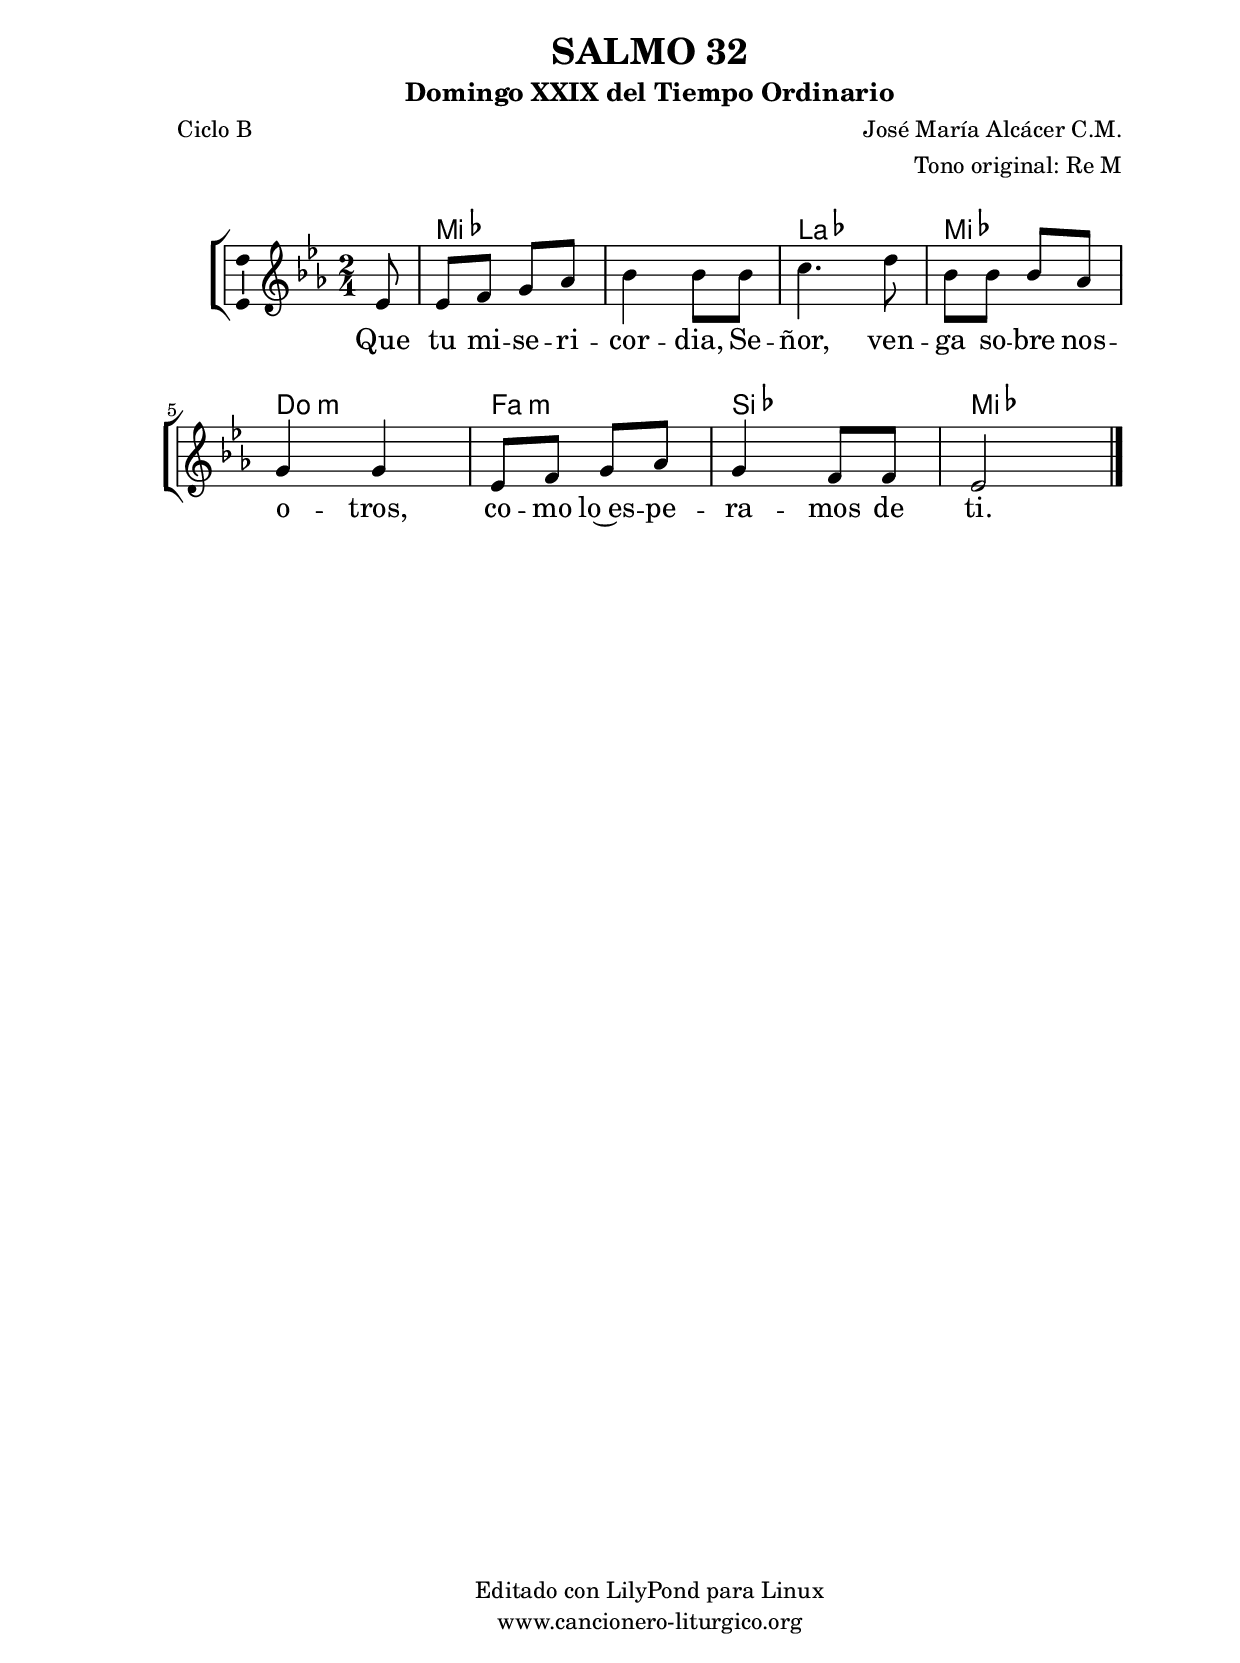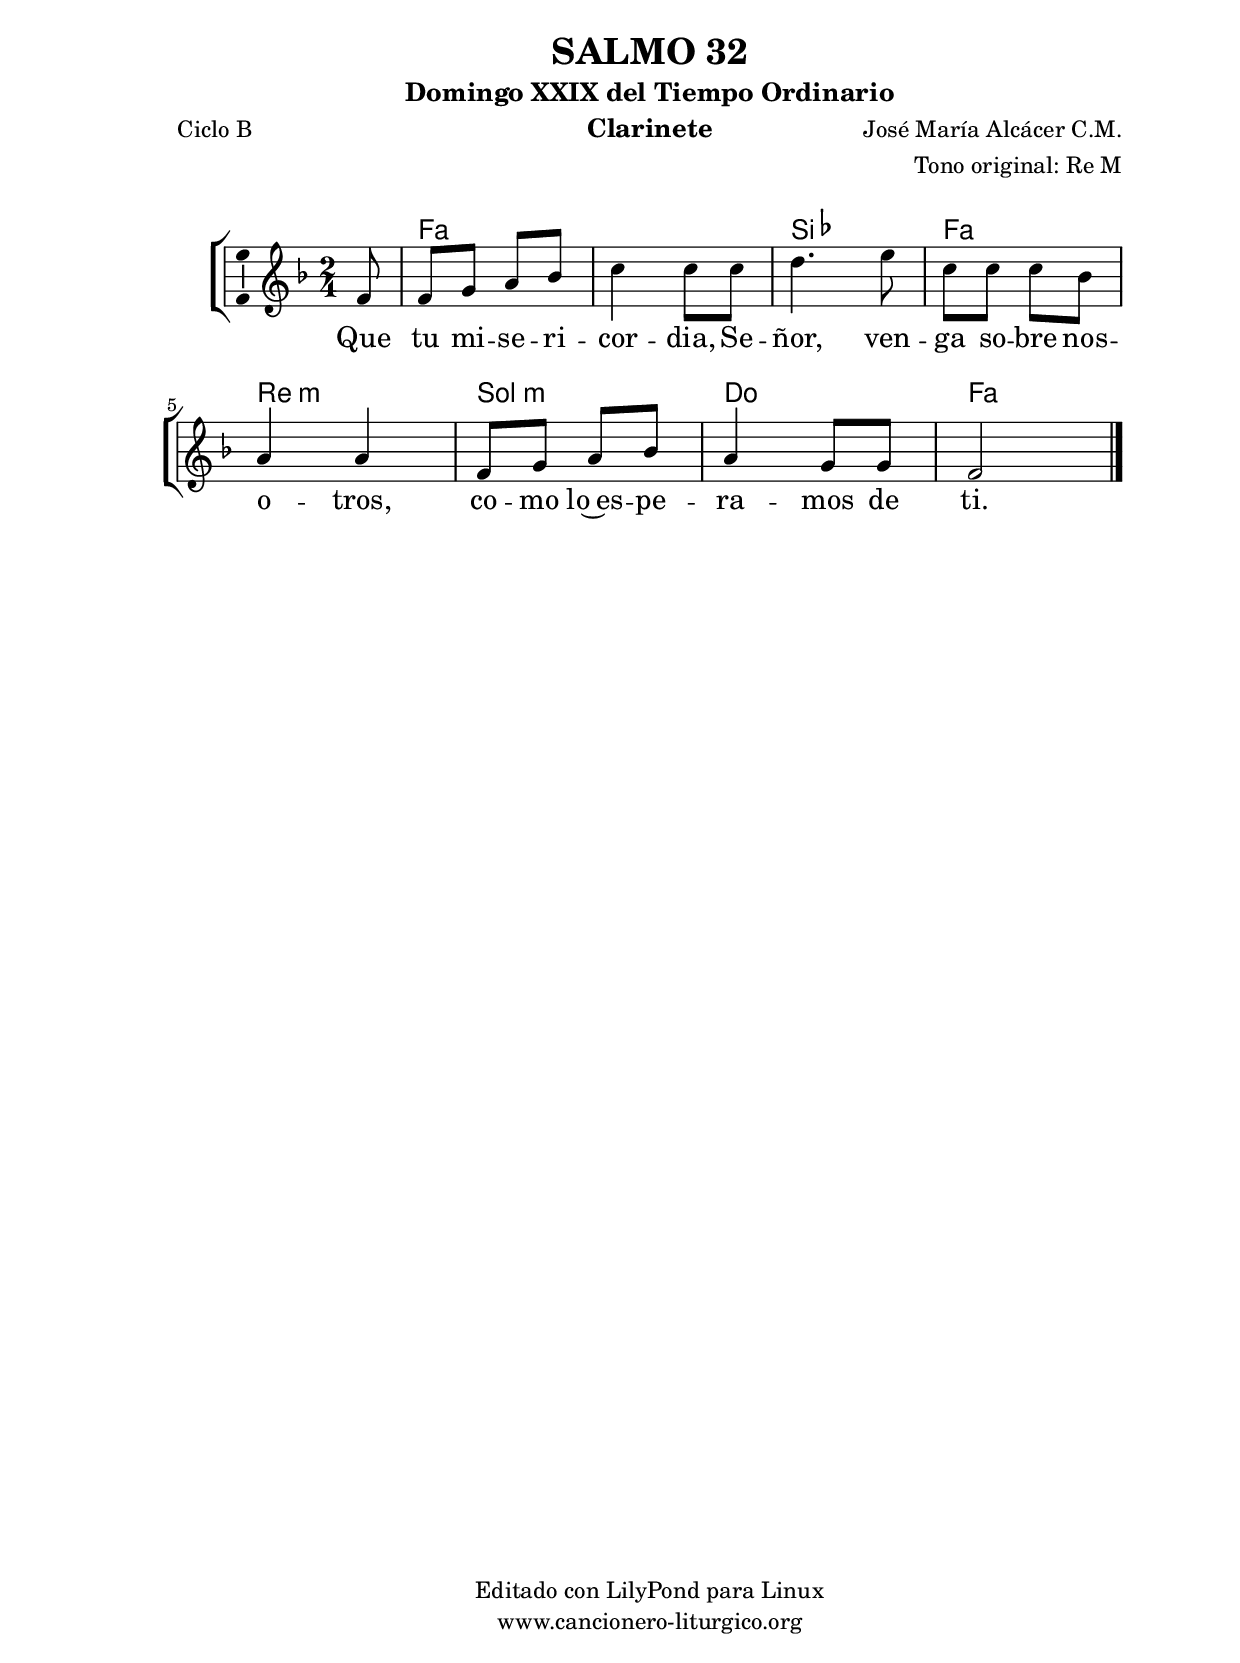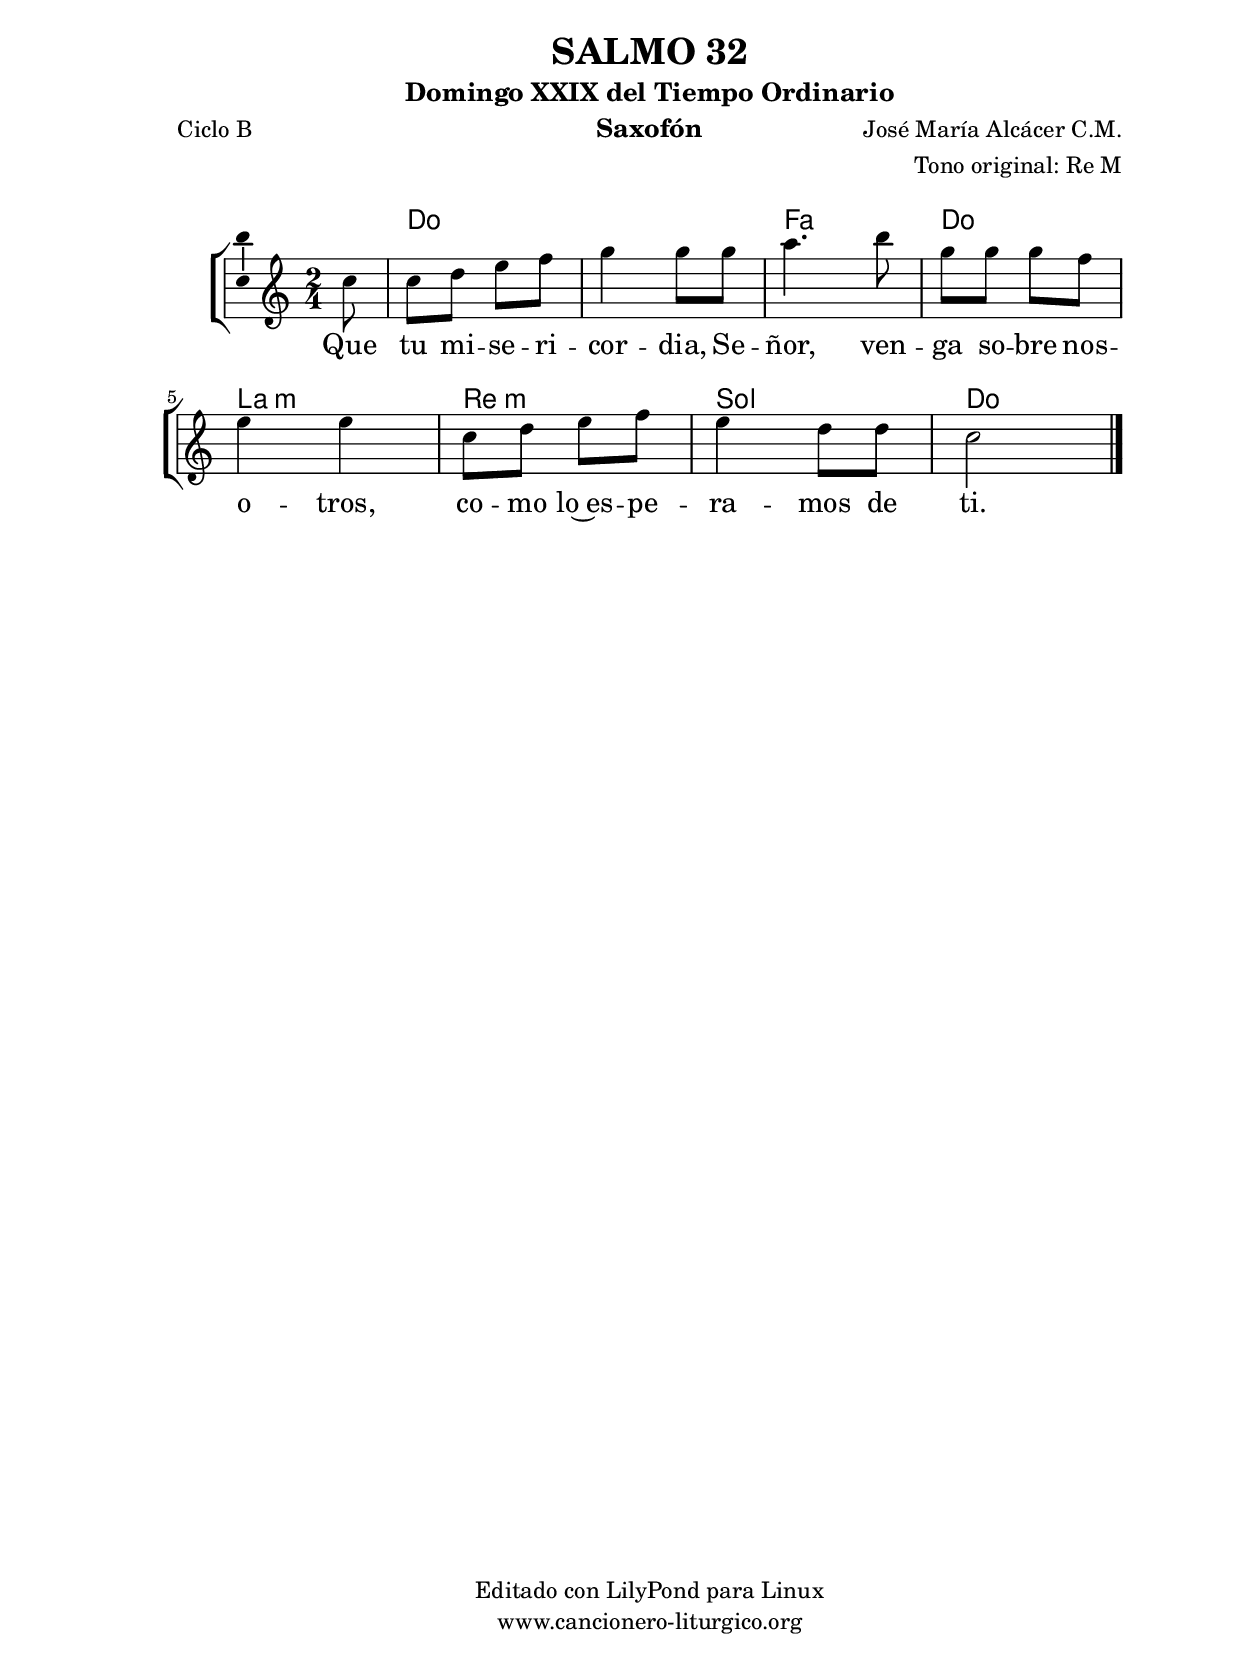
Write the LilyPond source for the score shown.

%
%para convertir .midi en .wav:
%timidity filename.midi -Ow -o finename.wav
%
%
%Para convertir de .wav a .mp3:
%lame -h -m j filename.wav
%
%
%para escuchar el midi:
%timidity nombrefichero.midi
%


%versión de lilypond para la que se ha escrito esta partitura:
\version "2.16.0"

	%Tamaño papel
	#(set-default-paper-size "a4")
	%Tamaño partitura
	#(set-global-staff-size 20)
	%No responde al pulsar sobre una nota
	#(ly:set-option 'point-and-click #f)

%parámetros del encabezamiento:
\header {
	title = "SALMO 32"
	subtitle = "Domingo XXIX del Tiempo Ordinario"
	composer = "José María Alcácer C.M."
	poet = "Ciclo B"
	meter = ""
	arranger = "Tono original: Re M"
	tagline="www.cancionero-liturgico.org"
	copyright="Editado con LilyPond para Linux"
	tiempo = "Ordinario"
	usos = "Salmo"
	letra = "Que tu misericordia, Señor, venga sobre nosotros, como lo esperamos de ti."
	}

%parámetros asociados al papel:
\paper  {
	oddHeaderMarkup = \markup {\fill-line { \on-the-fly #not-first-page \fromproperty #'header:title \on-the-fly #not-first-page \fromproperty #'header:composer }}
	evenHeaderMarkup = \markup {\fill-line { \fromproperty #'header:composer \fromproperty #'header:title }}
	#(set-paper-size "a4")
	print-page-number = ##f
	first-page-number = 1
	print-first-page-number = ##f
%	head-separation = 3.0 \cm
	top-margin = 2.0 \cm
	bottom-margin = 0.5\cm
%%%	bottom-margin = -1.0\cm
	left-margin = 3.0 \cm
	line-width = 16.0 \cm 
	indent = 8\mm
	interscoreline = 2.\mm
	between-system-space = 15\mm
%	para que las partituras no llenen la hoja:
	ragged-bottom = ##t
%	idem para la última hoja:
	ragged-last-bottom = ##f
%	para que las partituras llenen el ancho del papel:
	ragged-last = ##f
	after-title-space = 2.5 \cm
%page-count=1
%system-count=1

	%Flexible Vertical Spacing
%	markup-markup-spacing =
%	#'((basic-distance . 15) (minimum-distance . 15) (padding . 3))
	markup-system-spacing =
	#'((basic-distance . 15) (minimum-distance . 15) (padding . 3))
	system-system-spacing =
	#'((basic-distance . 15) (minimum-distance . 15) (padding . 3))
	score-system-spacing =
	#'((basic-distance . 15) (minimum-distance . 15) (padding . 5))
%	top-system-spacing = % header
%	#'((basic-distance . 8) (minimum-distance . 0) (padding . 3))
%	top-markup-spacing =
%	#'((basic-distance . 20) (minimum-distance . 20) (padding . 3))
	last-bottom-spacing = % footer
	#'((basic-distance . 5) (minimum-distance . 5) (padding . 3))
%	score-markup-spacing =
%	#'((basic-distance . 16) (minimum-distance . 13) (padding . 3))

	}


%parámetros que afectan a toda la partitura:
global =  {
	%clave de sol (G):
	\clef G
	%armadura:
	\transpose d ees
	\key d \major
	\tempo 4=76
	\set Score.tempoHideNote = ##t
	}


acordes = {
	\italianChords
	\chordmode {
	\transpose d ees
{

s8
d2 d g d b:m e:m a d

	}
	}
}

melodia = 
	\transpose d ees
{
	\relative c'{
	\time 2/4

\partial8 d8
d8 e fis g
a4 a8 a
b4. cis8
a8 a a g
fis4 fis
d8 e fis g
fis4 e8 e
d2

	\bar "|."
	}
	}


texto = \lyricmode {
Que tu mi -- se -- ri -- cor -- dia, Se -- ñor, ven -- ga so -- bre nos -- o -- tros,
co -- mo lo~es -- pe -- ra -- mos de ti.
	}


acordesStaff = \context ChordNames = acordesStaff <<
	\set chordChanges = ##t
	\acordes
	>>


vozStaff = \context Voice = vozStaff
\with {\consists "Ambitus_engraver"}
<<
%	\set Staff.instrumentName = ""
%	\set Staff.shortInstrumentName = ""
%	\set Staff.midiInstrument = #"clarinet"
%	\set Staff.midiInstrument = #"cello"
%	\set Staff.midiInstrument = #"flute"
	\set Staff.midiInstrument = #"electric guitar (jazz)"
%	\set Staff.midiInstrument = #"english horn"
%	\set Staff.midiInstrument = #"violin"
%	\set Staff.midiInstrument = #"glockenspiel"
	\set Staff.midiMinimumVolume = #0.7
	\set Staff.midiMaximumVolume = #0.9
	\global
	\melodia
	>>


textoStaff = \context Lyrics = textoStaff <<
	\lyricsto vozStaff \texto
	>>

\book {
	\score {
		\context ChoirStaff {
			\override StaffGroup.SystemStartBracket #'collapse-height = #1
			\override Score.SystemStartBar #'collapse-height = #1
			<<
			\acordesStaff
			\vozStaff
			\textoStaff
			>>
			}
		\layout {
	    		\context {
				\Lyrics
				\override LyricText #'font-size = #2
				}
	   		 \context {
				\Score
				%fontSize = #3
				\override StaffSymbol #'staff-space = #(magstep +3)
				%\override Beam #'thickness = #0.55
				%\override SpacingSpanner #'spacing-increment = #1.0
				%\override Slur #'height-limit = #1.5
				}
			}
		}
	\score {
		\unfoldRepeats
		\context ChoirStaff {
			<<
			\acordesStaff
			\vozStaff
			>>
			}
		\midi {
	  		\context {
	  			\Score
				tempoWholesPerMinute = #(ly:make-moment 70 4)
				}
			}
		}
	}

%Partitura para clarinete
#(define output-suffix "C")
\book {
	\header{
		instrument = "Clarinete"
		}
	\score {
		\context ChoirStaff {
			\override StaffGroup.SystemStartBracket #'collapse-height = #1
			\override Score.SystemStartBar #'collapse-height = #1
\transpose c d
			<<
			\acordesStaff
			\vozStaff
			\textoStaff
			>>
			}
		\layout {
	    		\context {
				\Lyrics
				\override LyricText #'font-size = #2
				}
	   		 \context {
				\Score
				%fontSize = #3
				\override StaffSymbol #'staff-space = #(magstep +3)
				%\override Beam #'thickness = #0.55
				%\override SpacingSpanner #'spacing-increment = #1.0
				%\override Slur #'height-limit = #1.5
				}
			}
		}
	}

%Partitura para saxofón
#(define output-suffix "S")
\book {
	\header{
		instrument = "Saxofón"
		}
	\score {
		\context ChoirStaff {
			\override StaffGroup.SystemStartBracket #'collapse-height = #1
			\override Score.SystemStartBar #'collapse-height = #1
\transpose c a
			<<
			\acordesStaff
			\vozStaff
			\textoStaff
			>>
			}
		\layout {
	    		\context {
				\Lyrics
				\override LyricText #'font-size = #2
				}
	   		 \context {
				\Score
				%fontSize = #3
				\override StaffSymbol #'staff-space = #(magstep +3)
				%\override Beam #'thickness = #0.55
				%\override SpacingSpanner #'spacing-increment = #1.0
				%\override Slur #'height-limit = #1.5
				}
			}
		}
	}

